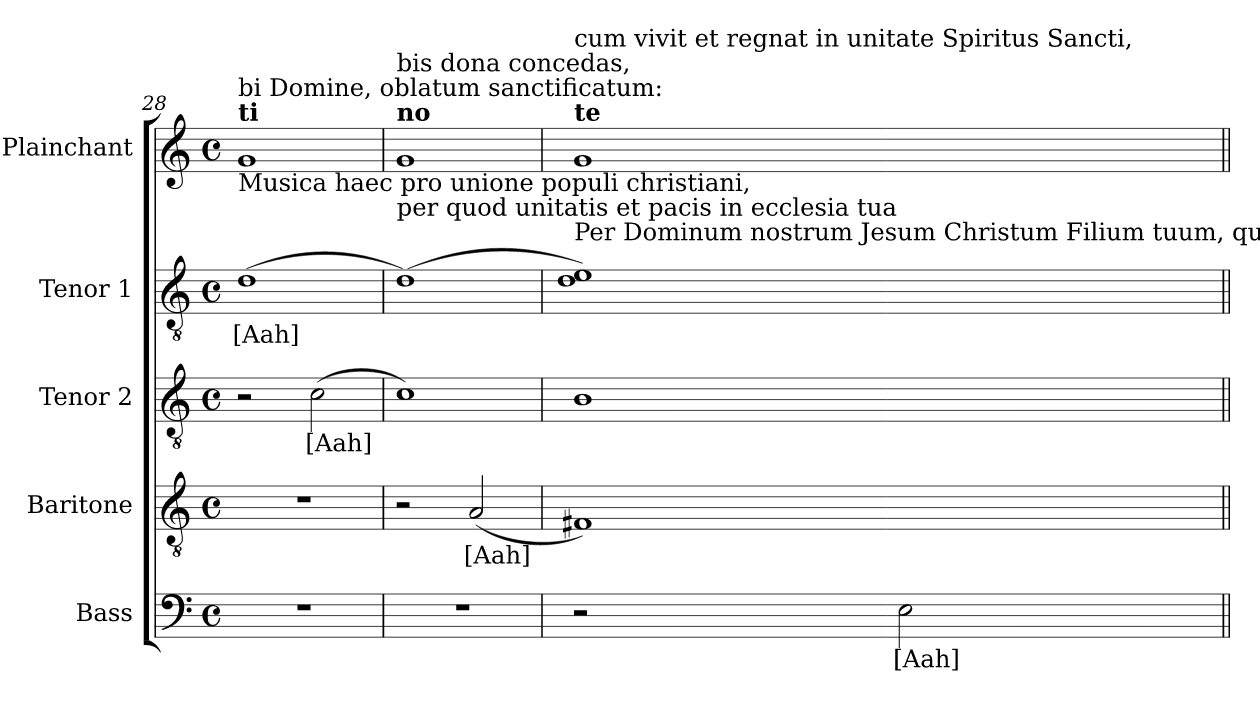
**kern	**text	**kern	**text	**kern	**text	**kern	**text	**kern
*part5	*part5	*part4	*part4	*part3	*part3	*part2	*part2	*part1
*staff5	*staff5	*staff4	*staff4	*staff3	*staff3	*staff2	*staff2	*staff1
*I"Bass	*	*I"Baritone	*	*I"Tenor 2	*	*I"Tenor 1	*	*I"Plainchant
*I'B	*	*I'B	*	*I'T 2	*	*I'T 1	*	*I'Pl.C.
!!LO:PB:g=z
*clefF4	*	*clefGv2	*	*clefGv2	*	*clefGv2	*	*clefG2
*k[]	*	*k[]	*	*k[]	*	*k[]	*	*k[]
*C:	*	*C:	*	*C:	*	*C:	*	*C:
*M4/4	*	*M4/4	*	*M4/4	*	*M4/4	*	*M4/4
*met(c)	*	*met(c)	*	*met(c)	*	*met(c)	*	*met(c)
=28	=28	=28	=28	=28	=28	=28	=28	=28
!	!	!	!	!	!	!	!	!LO:TX:b:t=Musica haec pro unione populi christiani,
!	!	!	!	!	!	!	!	!LO:TX:B:t=ti
!	!	!	!	!	!	!	!	!LO:TX:t=bi Domine, oblatum sanctificatum&colon;
1r	.	1r	.	2r	.	(1d	[Aah]	1g
.	.	.	.	(2c\	[Aah]	.	.	.
=29	=29	=29	=29	=29	=29	=29	=29	=29
!	!	!	!	!	!	!	!	!LO:TX:b:t=per quod unitatis et pacis in ecclesia tua
!	!	!	!	!	!	!	!	!LO:TX:B:t=no
!	!	!	!	!	!	!	!	!LO:TX:t=bis dona concedas,
1r	.	2r	.	1c)	.	(1d)	.	1g
.	.	(2A/	[Aah]	.	.	.	.	.
!!LO:LB:g=z
=30	=30	=30	=30	=30	=30	=30	=30	=30
!	!	!	!	!	!	!	!	!LO:TX:b:t=Per Dominum nostrum Jesum Christum Filium tuum, qui
!	!	!	!	!	!	!	!	!LO:TX:B:t=te
!	!	!	!	!	!	!	!	!LO:TX:t=cum vivit et regnat in unitate Spiritus Sancti,
2r	.	1F#X)	.	1B	.	1d 1e)	.	1g
2E\	[Aah]	.	.	.	.	.	.	.
=||	=||	=||	=||	=||	=||	=||	=||	=||
*-	*-	*-	*-	*-	*-	*-	*-	*-
